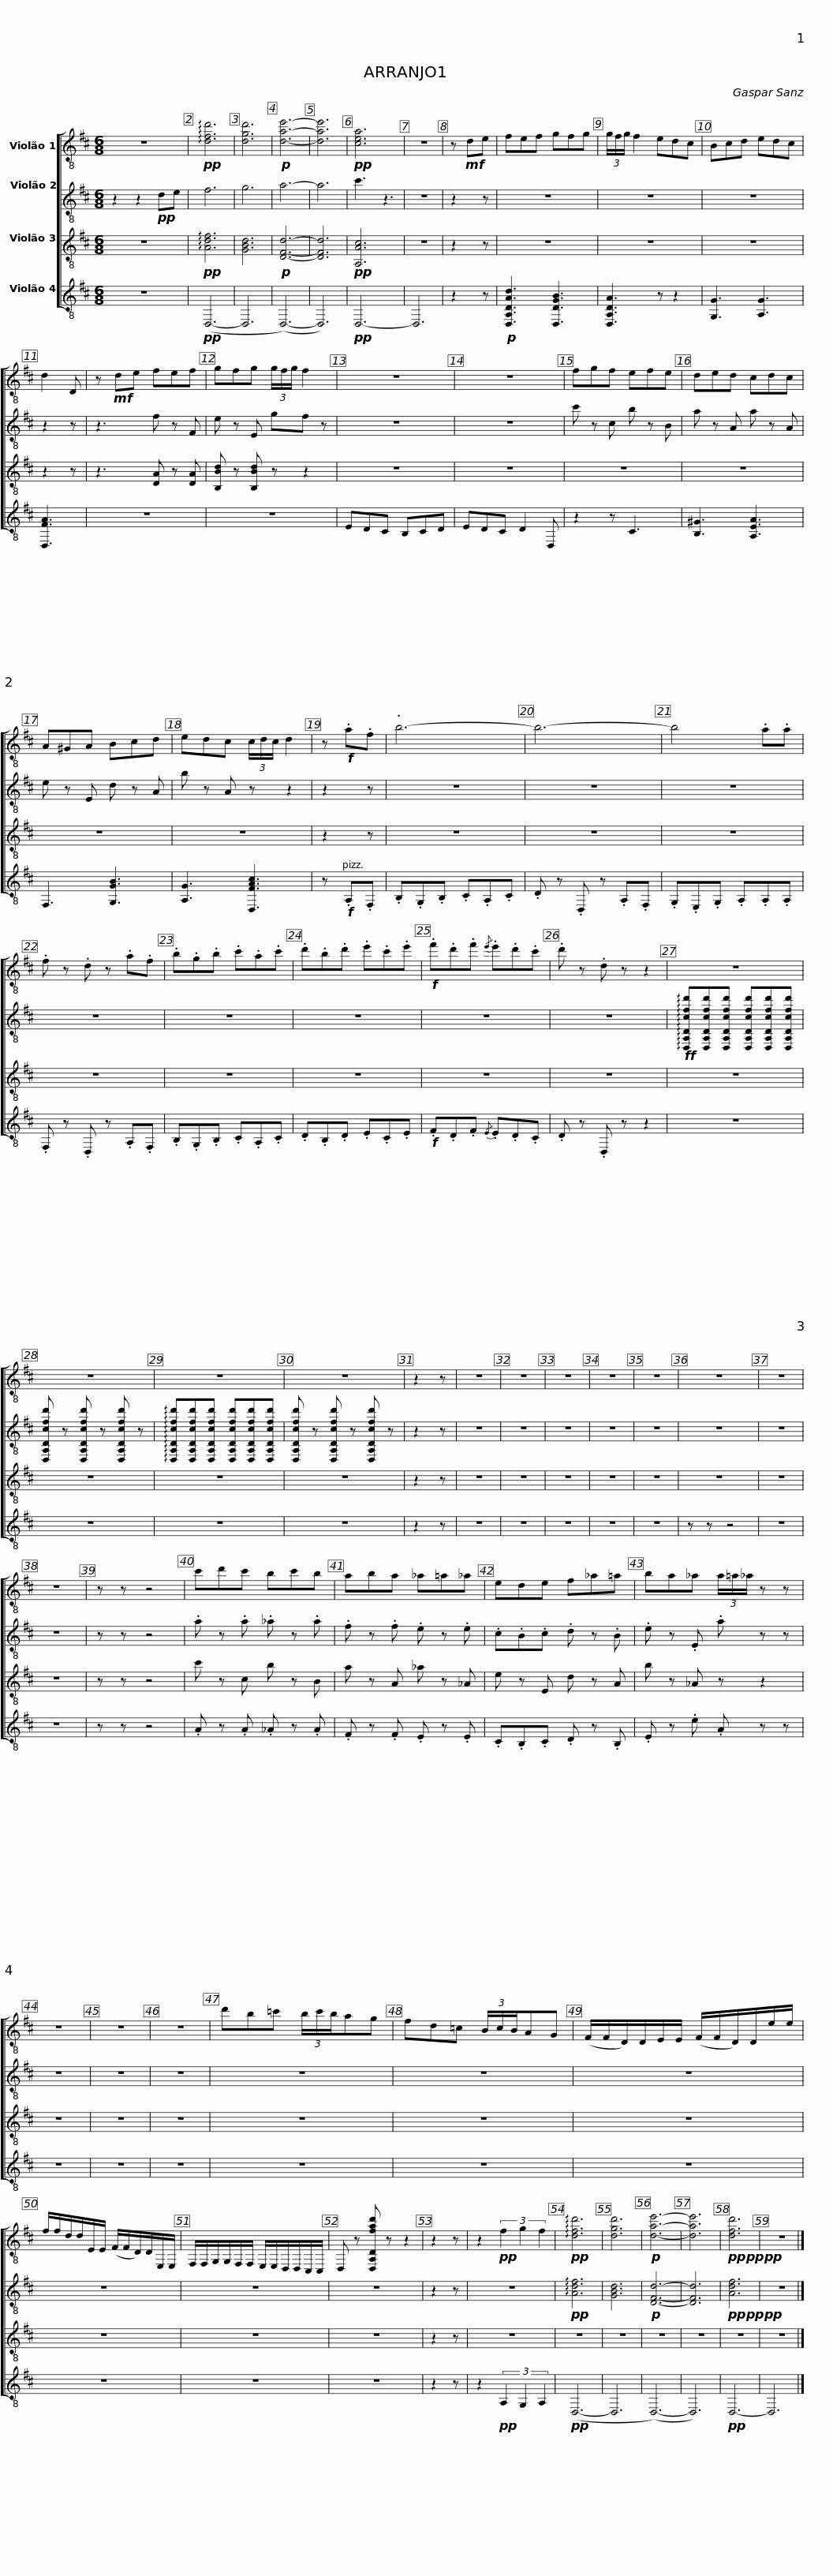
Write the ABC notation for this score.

X:1
%%score [ 1 2 3 4 ]
L:1/8
M:6/8
I:linebreak $
K:D
V:1 treble-8
V:2 treble-8
V:3 treble-8
V:4 treble-8
V:1
 z6 |!pp! !arpeggio![dfd']6 | [dgd']6 |!p! [dae']6- | [dae']6 | %5
!pp! [cea]6 | z6 | z!mf! de | fef gfg | (3g/f/g/ f2 edc |$ %10
 Bcd edc | d2 D | z!mf! de fef | gfg (3g/f/g/ f2 | z6 | %15
 z6 |$ fgf efe | ded cdc | A^GA Bcd | edc (3c/d/c/ d2 | %20
 z!f! .a.f | .b6- |$ b6- | b4 .a.a | .f z .d z .a.f | %25
 .b.g.b .c'.a.c' | .d'.b.d' .e'.c'.e' |$!f! .f'.d'.f'{/e'} .e'.d'.c' | .d' z .d z z2 | z6 | %30
 z6 | z6 |$ z6 | z2 z | z6 | %35
 z6 | z6 | z6 | z6 | z6 | %40
 z6 | z6 | z z z4 | c'd'c' bc'b |$ aba _a=a_a | %45
 ede f_a=a | ba_a (3a/=a/_a/ z z | z6 | z6 | z6 |$ %50
 d'b=c' (3b/-c'/b/ag | fd=c (3B/-c/B/AG | (F/F/D/)D/E/E/ (F/F/D/)D/e/e/ | f/f/d/d/E/E/ (F/F/D/)D/E,/E,/ |$ F,/F,/G,/G,/F,/F,/ E,/E,/D,/D,/C,/C,/ | %55
 D, z [D,A,Dfad'] z z2 | z2 z | z2!pp! (3f2 g2 f2 |!pp! !arpeggio![dfd']6 | [dgd']6 | %60
!p! [dae']6- | [dae']6 |!pp!!pp!!pp! [dfd']6 |$ z6 |] %64
V:2
 z2 z2!pp! de | f6 | g6 | a6- | a6 | %5
 c'3 z3 | z6 | z2 z | z6 | z6 |$ %10
 z6 | z2 z | z3 f z F | e z E gf z | z6 | %15
 z6 |$ c' z c b z B | a z A a z A | e z E d z A | b z A z z2 | %20
 z2 z | z6 |$ z6 | z6 | z6 | %25
 z6 | z6 |$ z6 | z6 |!ff! !arpeggio![D,A,Dcfd'][D,A,Dcfd'][D,A,Dcfd'] [D,A,Dcfd'][D,A,Dcfd'][D,A,Dcfd'] | %30
 [D,A,Dcfd'] z [D,A,Dcfd'] z [D,A,Dcfd'] z | !arpeggio![D,A,Dcfd'][D,A,Dcfd'][D,A,Dcfd'] [D,A,Dcfd'][D,A,Dcfd'][D,A,Dcfd'] |$ [D,A,Dcfd'] z [D,A,Dcfd'] z [D,A,Dcfd'] z | z2 z | z6 | %35
 z6 | z6 | z6 | z6 | z6 | %40
 z6 | z6 | z z z4 | .a z .a ._a z .a |$ .f z .f .e z .e | %45
 .c.B.c .d z .B | .e z .E .a z z | z6 | z6 | z6 |$ %50
 z6 | z6 | z6 | z6 |$ z6 | %55
 z6 | z2 z | z6 |!pp! !arpeggio![Adf]6 | [GBd]6 | %60
!p! [DFd]6- | [DFd]6 |!pp!!pp!!pp! [Adf]6 |$ z6 |] %64
V:3
 z6 |!pp! !arpeggio![Adf]6 | [GBd]6 |!p! [DFd]6- | [DFd]6 | %5
!pp! [A,Ac]6 | z6 | z2 z | z6 | z6 |$ %10
 z6 | z2 z | z3 [DA] z [DA] | [B,Bd] z [B,Bd] z z2 | z6 | %15
 z6 |$ z6 | z6 | z6 | z6 | %20
 z2 z | z6 |$ z6 | z6 | z6 | %25
 z6 | z6 |$ z6 | z6 | z6 | %30
 z6 | z6 |$ z6 | z2 z | z6 | %35
 z6 | z6 | z6 | z6 | z6 | %40
 z6 | z6 | z z z4 | c' z c b z B |$ a z A _a z _A | %45
 e z E d z A | b z _A z z2 | z6 | z6 | z6 |$ %50
 z6 | z6 | z6 | z6 |$ z6 | %55
 z6 | z2 z | z6 | z6 | z6 | %60
 z6 | z6 | z6 |$ z6 |] %64
V:4
 z6 |!pp! (D,6- | D,6 | (D,6-) | D,6) | %5
!pp! D,6- | D,6 | z2 z |!p! [D,A,DAd]3 [D,DGB]3 | [D,A,DA]3 z z2 |$ %10
 [G,G]3 [A,G]3 | [D,FA]3 | z6 | z6 | EDC B,CD | %15
 EDC D2 D, |$ z2 z C3 | [B,^G]3 [A,EA]3 | F,3 [G,GB]3 | [A,G]3 [D,FAc]3 | %20
 z!f! .A,.F, | .B,.G,.B, .C.A,.C |$ .D z .D, z .A,.F, | .G,.E,.G, .A,.A,.A, | .F, z .D, z .A,.F, | %25
 .B,.G,.B, .C.A,.C | .D.B,.D .E.C.E |$!f! .F.D.F{/E} .E.D.C | .D z .D, z z2 | z6 | %30
 z6 | z6 |$ z6 | z2 z | z6 | %35
 z6 | z6 | z6 | z6 | z z z4 | %40
 z6 | z6 | z z z4 | .A z .A ._A z .A |$ .F z .F .E z .E | %45
 .C.B,.C .D z .B, | .E z .e .A z z | z6 | z6 | z6 |$ %50
 z6 | z6 | z6 | z6 |$ z6 | %55
 z6 | z2 z | z2!pp! (3A,2 G,2 A,2 |!pp! (D,6- | D,6 | %60
 (D,6-) | D,6) |!pp! D,6- |$ D,6 |] %64
